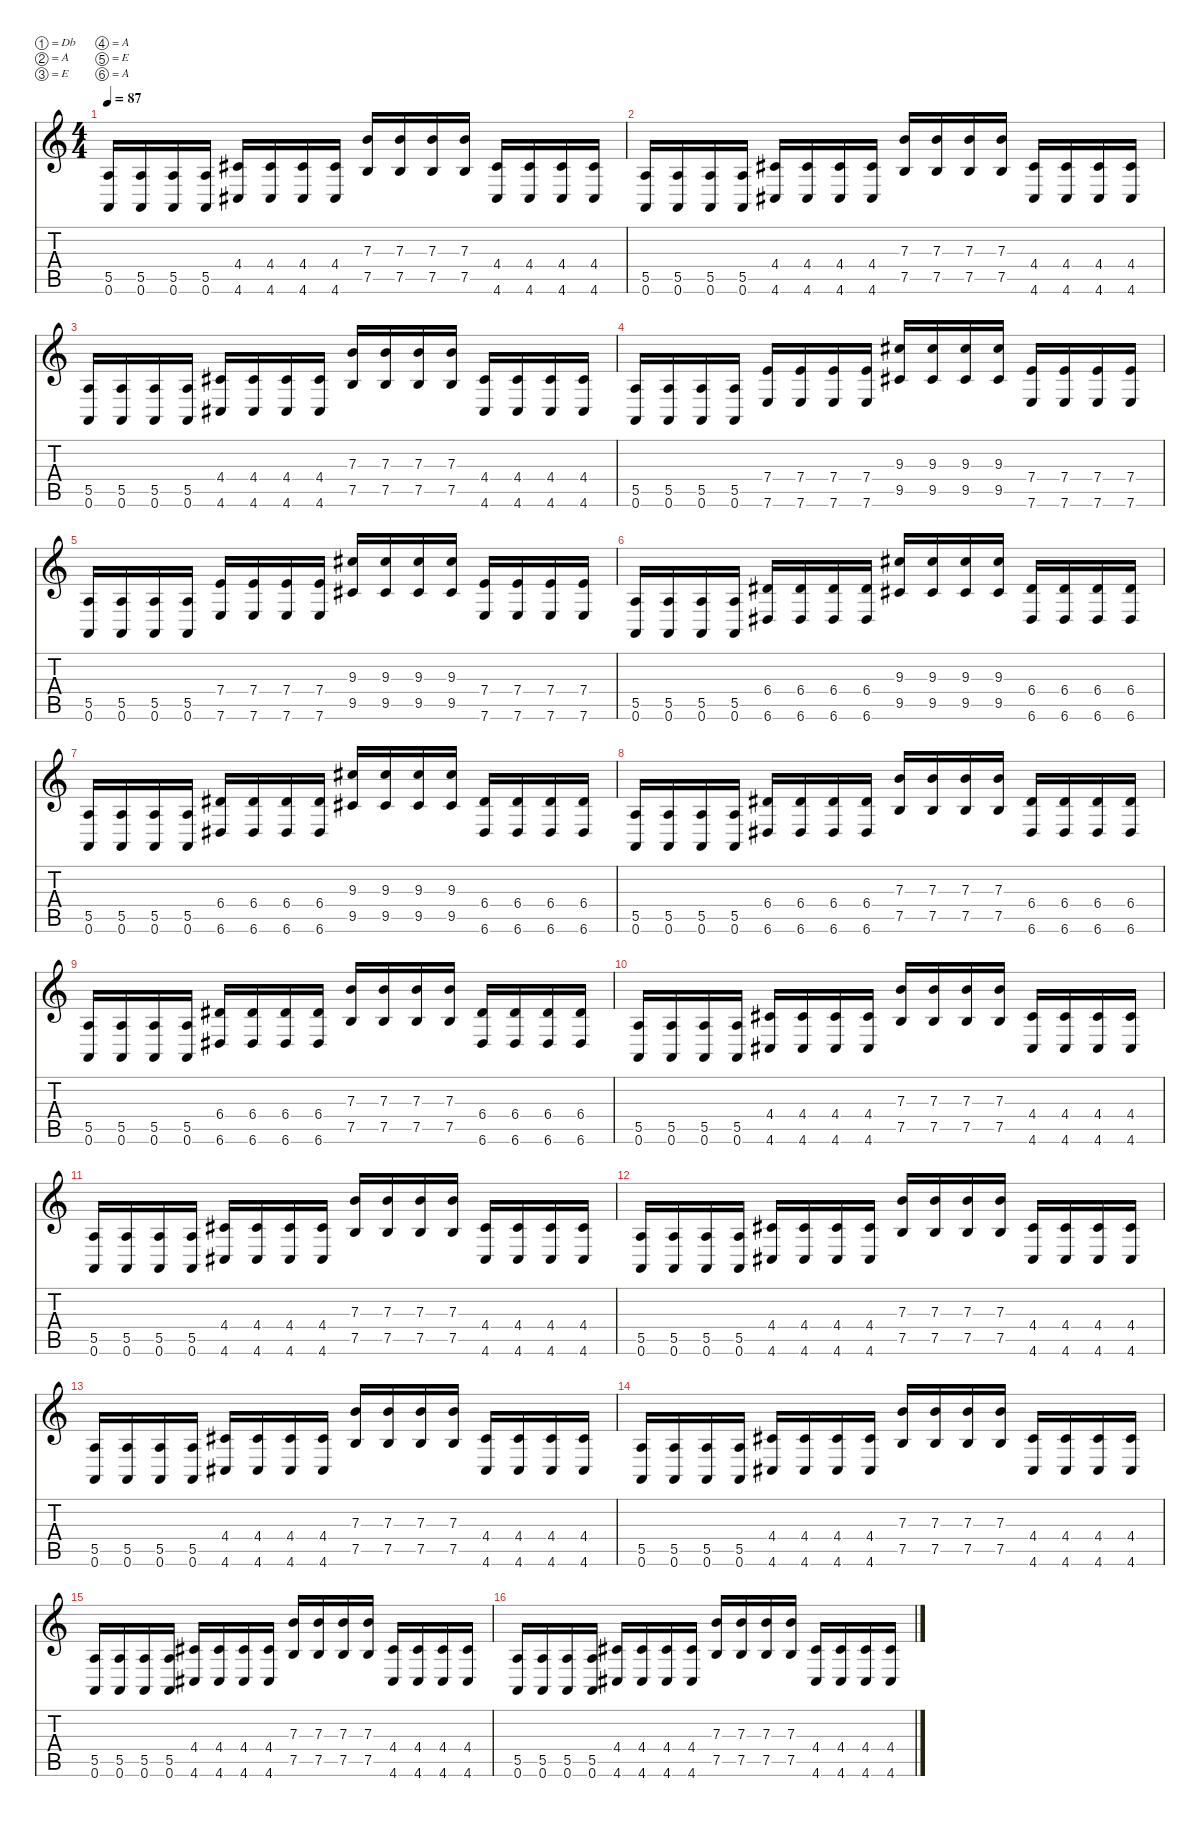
\defaultSystemsLayout 4
\hideDynamics
\bracketExtendMode nobrackets
\singleTrackTrackNamePolicy hidden
\multiTrackTrackNamePolicy hidden
\firstSystemTrackNameMode fullname
\otherSystemsTrackNameOrientation horizontal
\track ("Gtr1" "dist.guit.") {instrument distortionguitar}
\staff {score tabs}
\tuning (Db4 A3 E3 A2 E2 A1)
\ts (4 4)
\tempo 87
\clef g2
\ks c
(5.5 0.6).16{dy f beam Up} (5.5 0.6).16{beam Up} (5.5 0.6).16{beam Up} (5.5 0.6).16{beam Up} (4.4{acc #} 4.6{acc #}).16{beam Up} (4.4{acc #} 4.6{acc #}).16{beam Up} (4.4{acc #} 4.6{acc #}).16{beam Up} (4.4{acc #} 4.6{acc #}).16{beam Up} (7.3 7.5).16{beam Up} (7.3 7.5).16{beam Up} (7.3 7.5).16{beam Up} (7.3 7.5).16{beam Up} (4.4{acc #} 4.6{acc #}).16{beam Up} (4.4{acc #} 4.6{acc #}).16{beam Up} (4.4{acc #} 4.6{acc #}).16{beam Up} (4.4{acc #} 4.6{acc #}).16{beam Up} |
(5.5 0.6).16{beam Up} (5.5 0.6).16{beam Up} (5.5 0.6).16{beam Up} (5.5 0.6).16{beam Up} (4.4{acc #} 4.6{acc #}).16{beam Up} (4.4{acc #} 4.6{acc #}).16{beam Up} (4.4{acc #} 4.6{acc #}).16{beam Up} (4.4{acc #} 4.6{acc #}).16{beam Up} (7.3 7.5).16{beam Up} (7.3 7.5).16{beam Up} (7.3 7.5).16{beam Up} (7.3 7.5).16{beam Up} (4.4{acc #} 4.6{acc #}).16{beam Up} (4.4{acc #} 4.6{acc #}).16{beam Up} (4.4{acc #} 4.6{acc #}).16{beam Up} (4.4{acc #} 4.6{acc #}).16{beam Up} |
(5.5 0.6).16{beam Up} (5.5 0.6).16{beam Up} (5.5 0.6).16{beam Up} (5.5 0.6).16{beam Up} (4.4{acc #} 4.6{acc #}).16{beam Up} (4.4{acc #} 4.6{acc #}).16{beam Up} (4.4{acc #} 4.6{acc #}).16{beam Up} (4.4{acc #} 4.6{acc #}).16{beam Up} (7.3 7.5).16{beam Up} (7.3 7.5).16{beam Up} (7.3 7.5).16{beam Up} (7.3 7.5).16{beam Up} (4.4{acc #} 4.6{acc #}).16{beam Up} (4.4{acc #} 4.6{acc #}).16{beam Up} (4.4{acc #} 4.6{acc #}).16{beam Up} (4.4{acc #} 4.6{acc #}).16{beam Up} |
(5.5 0.6).16{beam Up} (5.5 0.6).16{beam Up} (5.5 0.6).16{beam Up} (5.5 0.6).16{beam Up} (7.4 7.6).16{beam Up} (7.4 7.6).16{beam Up} (7.4 7.6).16{beam Up} (7.4 7.6).16{beam Up} (9.3{acc #} 9.5{acc #}).16{beam Up} (9.3{acc #} 9.5{acc #}).16{beam Up} (9.3{acc #} 9.5{acc #}).16{beam Up} (9.3{acc #} 9.5{acc #}).16{beam Up} (7.4 7.6).16{beam Up} (7.4 7.6).16{beam Up} (7.4 7.6).16{beam Up} (7.4 7.6).16{beam Up} |
(5.5 0.6).16{beam Up} (5.5 0.6).16{beam Up} (5.5 0.6).16{beam Up} (5.5 0.6).16{beam Up} (7.4 7.6).16{beam Up} (7.4 7.6).16{beam Up} (7.4 7.6).16{beam Up} (7.4 7.6).16{beam Up} (9.3{acc #} 9.5{acc #}).16{beam Up} (9.3{acc #} 9.5{acc #}).16{beam Up} (9.3{acc #} 9.5{acc #}).16{beam Up} (9.3{acc #} 9.5{acc #}).16{beam Up} (7.4 7.6).16{beam Up} (7.4 7.6).16{beam Up} (7.4 7.6).16{beam Up} (7.4 7.6).16{beam Up} |
(5.5 0.6).16{beam Up} (5.5 0.6).16{beam Up} (5.5 0.6).16{beam Up} (5.5 0.6).16{beam Up} (6.4{acc #} 6.6{acc #}).16{beam Up} (6.4{acc #} 6.6{acc #}).16{beam Up} (6.4{acc #} 6.6{acc #}).16{beam Up} (6.4{acc #} 6.6{acc #}).16{beam Up} (9.3{acc #} 9.5{acc #}).16{beam Up} (9.3{acc #} 9.5{acc #}).16{beam Up} (9.3{acc #} 9.5{acc #}).16{beam Up} (9.3{acc #} 9.5{acc #}).16{beam Up} (6.4{acc #} 6.6{acc #}).16{beam Up} (6.4{acc #} 6.6{acc #}).16{beam Up} (6.4{acc #} 6.6{acc #}).16{beam Up} (6.4{acc #} 6.6{acc #}).16{beam Up} |
(5.5 0.6).16{beam Up} (5.5 0.6).16{beam Up} (5.5 0.6).16{beam Up} (5.5 0.6).16{beam Up} (6.4{acc #} 6.6{acc #}).16{beam Up} (6.4{acc #} 6.6{acc #}).16{beam Up} (6.4{acc #} 6.6{acc #}).16{beam Up} (6.4{acc #} 6.6{acc #}).16{beam Up} (9.3{acc #} 9.5{acc #}).16{beam Up} (9.3{acc #} 9.5{acc #}).16{beam Up} (9.3{acc #} 9.5{acc #}).16{beam Up} (9.3{acc #} 9.5{acc #}).16{beam Up} (6.4{acc #} 6.6{acc #}).16{beam Up} (6.4{acc #} 6.6{acc #}).16{beam Up} (6.4{acc #} 6.6{acc #}).16{beam Up} (6.4{acc #} 6.6{acc #}).16{beam Up} |
(5.5 0.6).16{beam Up} (5.5 0.6).16{beam Up} (5.5 0.6).16{beam Up} (5.5 0.6).16{beam Up} (6.4{acc #} 6.6{acc #}).16{beam Up} (6.4{acc #} 6.6{acc #}).16{beam Up} (6.4{acc #} 6.6{acc #}).16{beam Up} (6.4{acc #} 6.6{acc #}).16{beam Up} (7.3 7.5).16{beam Up} (7.3 7.5).16{beam Up} (7.3 7.5).16{beam Up} (7.3 7.5).16{beam Up} (6.4{acc #} 6.6{acc #}).16{beam Up} (6.4{acc #} 6.6{acc #}).16{beam Up} (6.4{acc #} 6.6{acc #}).16{beam Up} (6.4{acc #} 6.6{acc #}).16{beam Up} |
(5.5 0.6).16{beam Up} (5.5 0.6).16{beam Up} (5.5 0.6).16{beam Up} (5.5 0.6).16{beam Up} (6.4{acc #} 6.6{acc #}).16{beam Up} (6.4{acc #} 6.6{acc #}).16{beam Up} (6.4{acc #} 6.6{acc #}).16{beam Up} (6.4{acc #} 6.6{acc #}).16{beam Up} (7.3 7.5).16{beam Up} (7.3 7.5).16{beam Up} (7.3 7.5).16{beam Up} (7.3 7.5).16{beam Up} (6.4{acc #} 6.6{acc #}).16{beam Up} (6.4{acc #} 6.6{acc #}).16{beam Up} (6.4{acc #} 6.6{acc #}).16{beam Up} (6.4{acc #} 6.6{acc #}).16{beam Up} |
(5.5 0.6).16{beam Up} (5.5 0.6).16{beam Up} (5.5 0.6).16{beam Up} (5.5 0.6).16{beam Up} (4.4{acc #} 4.6{acc #}).16{beam Up} (4.4{acc #} 4.6{acc #}).16{beam Up} (4.4{acc #} 4.6{acc #}).16{beam Up} (4.4{acc #} 4.6{acc #}).16{beam Up} (7.3 7.5).16{beam Up} (7.3 7.5).16{beam Up} (7.3 7.5).16{beam Up} (7.3 7.5).16{beam Up} (4.4{acc #} 4.6{acc #}).16{beam Up} (4.4{acc #} 4.6{acc #}).16{beam Up} (4.4{acc #} 4.6{acc #}).16{beam Up} (4.4{acc #} 4.6{acc #}).16{beam Up} |
(5.5 0.6).16{beam Up} (5.5 0.6).16{beam Up} (5.5 0.6).16{beam Up} (5.5 0.6).16{beam Up} (4.4{acc #} 4.6{acc #}).16{beam Up} (4.4{acc #} 4.6{acc #}).16{beam Up} (4.4{acc #} 4.6{acc #}).16{beam Up} (4.4{acc #} 4.6{acc #}).16{beam Up} (7.3 7.5).16{beam Up} (7.3 7.5).16{beam Up} (7.3 7.5).16{beam Up} (7.3 7.5).16{beam Up} (4.4{acc #} 4.6{acc #}).16{beam Up} (4.4{acc #} 4.6{acc #}).16{beam Up} (4.4{acc #} 4.6{acc #}).16{beam Up} (4.4{acc #} 4.6{acc #}).16{beam Up} |
(5.5 0.6).16{beam Up} (5.5 0.6).16{beam Up} (5.5 0.6).16{beam Up} (5.5 0.6).16{beam Up} (4.4{acc #} 4.6{acc #}).16{beam Up} (4.4{acc #} 4.6{acc #}).16{beam Up} (4.4{acc #} 4.6{acc #}).16{beam Up} (4.4{acc #} 4.6{acc #}).16{beam Up} (7.3 7.5).16{beam Up} (7.3 7.5).16{beam Up} (7.3 7.5).16{beam Up} (7.3 7.5).16{beam Up} (4.4{acc #} 4.6{acc #}).16{beam Up} (4.4{acc #} 4.6{acc #}).16{beam Up} (4.4{acc #} 4.6{acc #}).16{beam Up} (4.4{acc #} 4.6{acc #}).16{beam Up} |
(5.5 0.6).16{beam Up} (5.5 0.6).16{beam Up} (5.5 0.6).16{beam Up} (5.5 0.6).16{beam Up} (4.4{acc #} 4.6{acc #}).16{beam Up} (4.4{acc #} 4.6{acc #}).16{beam Up} (4.4{acc #} 4.6{acc #}).16{beam Up} (4.4{acc #} 4.6{acc #}).16{beam Up} (7.3 7.5).16{beam Up} (7.3 7.5).16{beam Up} (7.3 7.5).16{beam Up} (7.3 7.5).16{beam Up} (4.4{acc #} 4.6{acc #}).16{beam Up} (4.4{acc #} 4.6{acc #}).16{beam Up} (4.4{acc #} 4.6{acc #}).16{beam Up} (4.4{acc #} 4.6{acc #}).16{beam Up} |
(5.5 0.6).16{beam Up} (5.5 0.6).16{beam Up} (5.5 0.6).16{beam Up} (5.5 0.6).16{beam Up} (4.4{acc #} 4.6{acc #}).16{beam Up} (4.4{acc #} 4.6{acc #}).16{beam Up} (4.4{acc #} 4.6{acc #}).16{beam Up} (4.4{acc #} 4.6{acc #}).16{beam Up} (7.3 7.5).16{beam Up} (7.3 7.5).16{beam Up} (7.3 7.5).16{beam Up} (7.3 7.5).16{beam Up} (4.4{acc #} 4.6{acc #}).16{beam Up} (4.4{acc #} 4.6{acc #}).16{beam Up} (4.4{acc #} 4.6{acc #}).16{beam Up} (4.4{acc #} 4.6{acc #}).16{beam Up} |
(5.5 0.6).16{beam Up} (5.5 0.6).16{beam Up} (5.5 0.6).16{beam Up} (5.5 0.6).16{beam Up} (4.4{acc #} 4.6{acc #}).16{beam Up} (4.4{acc #} 4.6{acc #}).16{beam Up} (4.4{acc #} 4.6{acc #}).16{beam Up} (4.4{acc #} 4.6{acc #}).16{beam Up} (7.3 7.5).16{beam Up} (7.3 7.5).16{beam Up} (7.3 7.5).16{beam Up} (7.3 7.5).16{beam Up} (4.4{acc #} 4.6{acc #}).16{beam Up} (4.4{acc #} 4.6{acc #}).16{beam Up} (4.4{acc #} 4.6{acc #}).16{beam Up} (4.4{acc #} 4.6{acc #}).16{beam Up} |
(5.5 0.6).16{beam Up} (5.5 0.6).16{beam Up} (5.5 0.6).16{beam Up} (5.5 0.6).16{beam Up} (4.4{acc #} 4.6{acc #}).16{beam Up} (4.4{acc #} 4.6{acc #}).16{beam Up} (4.4{acc #} 4.6{acc #}).16{beam Up} (4.4{acc #} 4.6{acc #}).16{beam Up} (7.3 7.5).16{beam Up} (7.3 7.5).16{beam Up} (7.3 7.5).16{beam Up} (7.3 7.5).16{beam Up} (4.4{acc #} 4.6{acc #}).16{beam Up} (4.4{acc #} 4.6{acc #}).16{beam Up} (4.4{acc #} 4.6{acc #}).16{beam Up} (4.4{acc #} 4.6{acc #}).16{beam Up}
